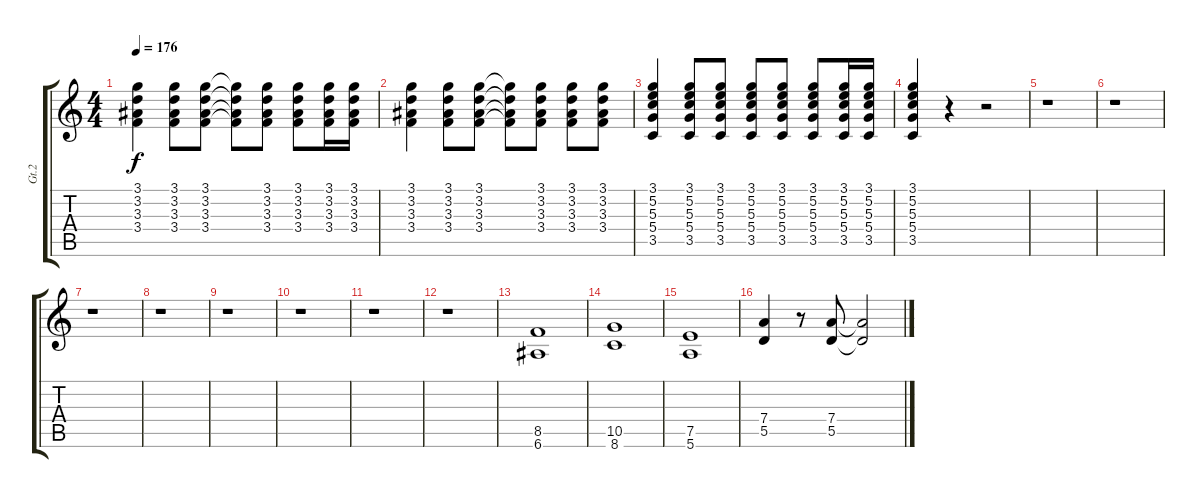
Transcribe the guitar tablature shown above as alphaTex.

\track ("Gt.2" "Gt.2") {instrument distortionguitar}
\staff {score tabs}
\tuning (E4 B3 G3 D3 A2 E2) {hide}
\ts (4 4)
\tempo 176
\clef g2
\ks c
(3.1 3.2 3.3 3.4).4{dy f} (3.1 3.2 3.3 3.4).8 (3.1 3.2 3.3 3.4).8 (3.1{t} 3.2{t} 3.3{t} 3.4{t}).8 (3.1 3.2 3.3 3.4).8 (3.1 3.2 3.3 3.4).8 (3.1 3.2 3.3 3.4).16 (3.1 3.2 3.3 3.4).16 |
(3.1 3.2 3.3 3.4).4 (3.1 3.2 3.3 3.4).8 (3.1 3.2 3.3 3.4).8 (3.1{t} 3.2{t} 3.3{t} 3.4{t}).8 (3.1 3.2 3.3 3.4).8 (3.1 3.2 3.3 3.4).8 (3.1 3.2 3.3 3.4).8 |
(3.1 5.2 5.3 5.4 3.5).4 (3.1 5.2 5.3 5.4 3.5).8 (3.1 5.2 5.3 5.4 3.5).8 (3.1 5.2 5.3 5.4 3.5).8 (3.1 5.2 5.3 5.4 3.5).8 (3.1 5.2 5.3 5.4 3.5).8 (3.1 5.2 5.3 5.4 3.5).16 (3.1 5.2 5.3 5.4 3.5).16 |
(3.1 5.2 5.3 5.4 3.5).4 r.4 r.2{instrument distortionguitar} |
r.1 |
r.1 |
r.1 |
r.1 |
r.1 |
r.1 |
r.1 |
r.1 |
(8.5 6.6).1 |
(10.5 8.6).1 |
(7.5 5.6).1 |
(7.4 5.5).4 r.8 (7.4 5.5).8 (7.4{t} 5.5{t}).2
